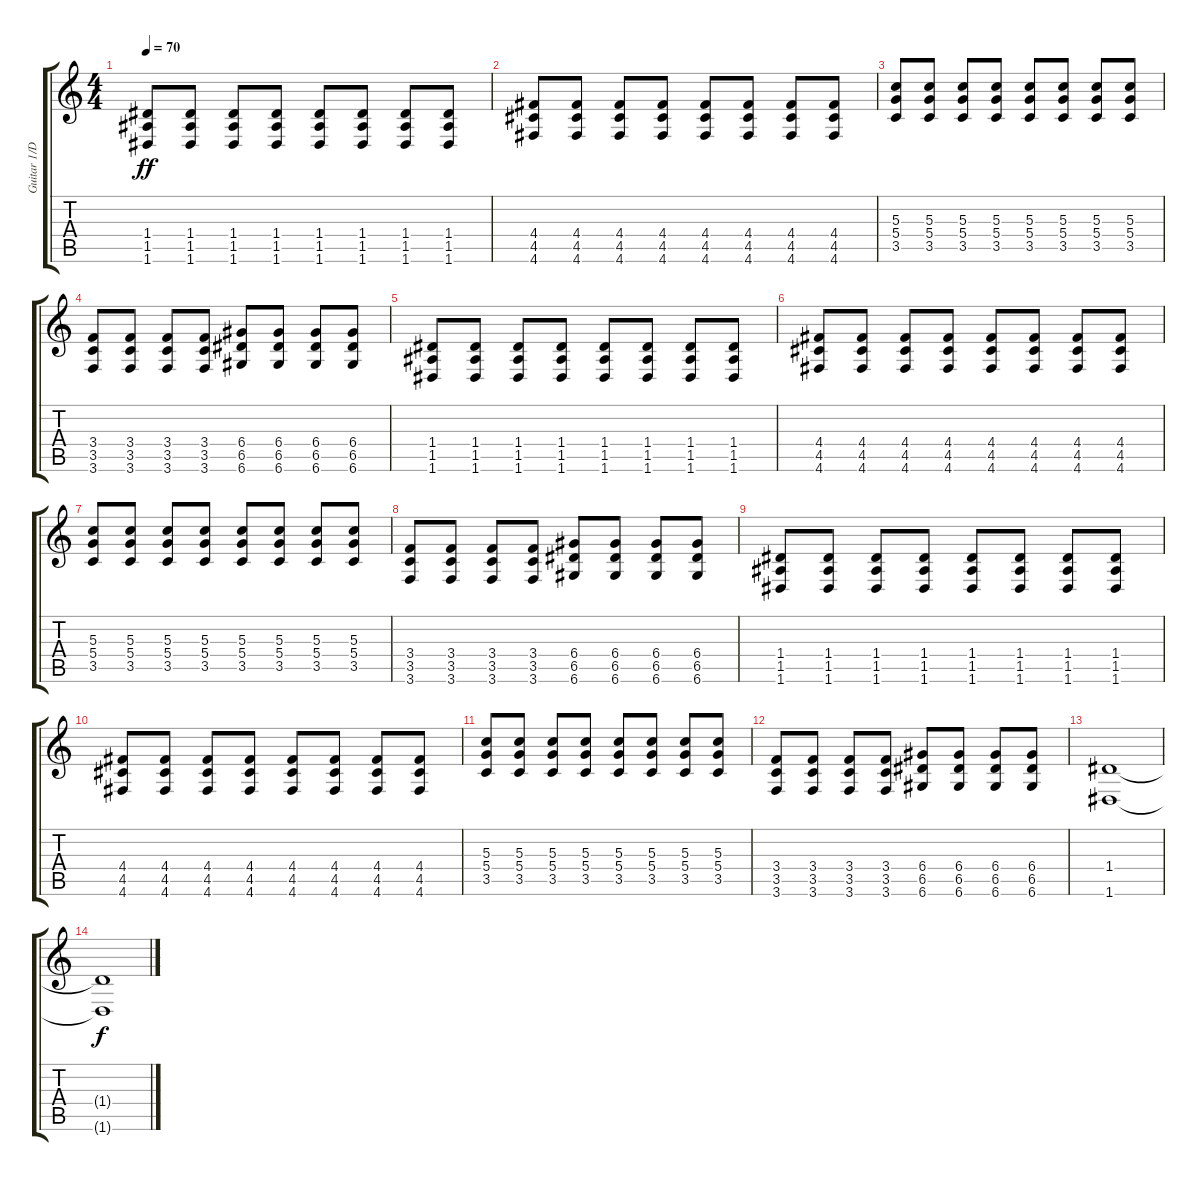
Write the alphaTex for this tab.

\track ("Guitar 1/Dist,&,Acoustic" "Guitar 1/D") {instrument overdrivenguitar}
\staff {score tabs}
\tuning (E4 B3 G3 D3 A2 D2) {hide}
\ts (4 4)
\tempo 70
\clef g2
\ks c
(1.4 1.5 1.6).8{dy ff} (1.4 1.5 1.6).8 (1.4 1.5 1.6).8 (1.4 1.5 1.6).8 (1.4 1.5 1.6).8 (1.4 1.5 1.6).8 (1.4 1.5 1.6).8 (1.4 1.5 1.6).8 |
(4.4 4.5 4.6).8 (4.4 4.5 4.6).8 (4.4 4.5 4.6).8 (4.4 4.5 4.6).8 (4.4 4.5 4.6).8 (4.4 4.5 4.6).8 (4.4 4.5 4.6).8 (4.4 4.5 4.6).8 |
(5.3 5.4 3.5).8 (5.3 5.4 3.5).8 (5.3 5.4 3.5).8 (5.3 5.4 3.5).8 (5.3 5.4 3.5).8 (5.3 5.4 3.5).8 (5.3 5.4 3.5).8 (5.3 5.4 3.5).8 |
(3.4 3.5 3.6).8 (3.4 3.5 3.6).8 (3.4 3.5 3.6).8 (3.4 3.5 3.6).8 (6.4 6.5 6.6).8 (6.4 6.5 6.6).8 (6.4 6.5 6.6).8 (6.4 6.5 6.6).8 |
(1.4 1.5 1.6).8 (1.4 1.5 1.6).8 (1.4 1.5 1.6).8 (1.4 1.5 1.6).8 (1.4 1.5 1.6).8 (1.4 1.5 1.6).8 (1.4 1.5 1.6).8 (1.4 1.5 1.6).8 |
(4.4 4.5 4.6).8 (4.4 4.5 4.6).8 (4.4 4.5 4.6).8 (4.4 4.5 4.6).8 (4.4 4.5 4.6).8 (4.4 4.5 4.6).8 (4.4 4.5 4.6).8 (4.4 4.5 4.6).8 |
(5.3 5.4 3.5).8 (5.3 5.4 3.5).8 (5.3 5.4 3.5).8 (5.3 5.4 3.5).8 (5.3 5.4 3.5).8 (5.3 5.4 3.5).8 (5.3 5.4 3.5).8 (5.3 5.4 3.5).8 |
(3.4 3.5 3.6).8 (3.4 3.5 3.6).8 (3.4 3.5 3.6).8 (3.4 3.5 3.6).8 (6.4 6.5 6.6).8 (6.4 6.5 6.6).8 (6.4 6.5 6.6).8 (6.4 6.5 6.6).8 |
(1.4 1.5 1.6).8 (1.4 1.5 1.6).8 (1.4 1.5 1.6).8 (1.4 1.5 1.6).8 (1.4 1.5 1.6).8 (1.4 1.5 1.6).8 (1.4 1.5 1.6).8 (1.4 1.5 1.6).8 |
(4.4 4.5 4.6).8 (4.4 4.5 4.6).8 (4.4 4.5 4.6).8 (4.4 4.5 4.6).8 (4.4 4.5 4.6).8 (4.4 4.5 4.6).8 (4.4 4.5 4.6).8 (4.4 4.5 4.6).8 |
(5.3 5.4 3.5).8 (5.3 5.4 3.5).8 (5.3 5.4 3.5).8 (5.3 5.4 3.5).8 (5.3 5.4 3.5).8 (5.3 5.4 3.5).8 (5.3 5.4 3.5).8 (5.3 5.4 3.5).8 |
(3.4 3.5 3.6).8 (3.4 3.5 3.6).8 (3.4 3.5 3.6).8 (3.4 3.5 3.6).8 (6.4 6.5 6.6).8 (6.4 6.5 6.6).8 (6.4 6.5 6.6).8 (6.4 6.5 6.6).8 |
(1.4 1.6).1 |
(1.4{t} 1.6{t}).1{dy f}
